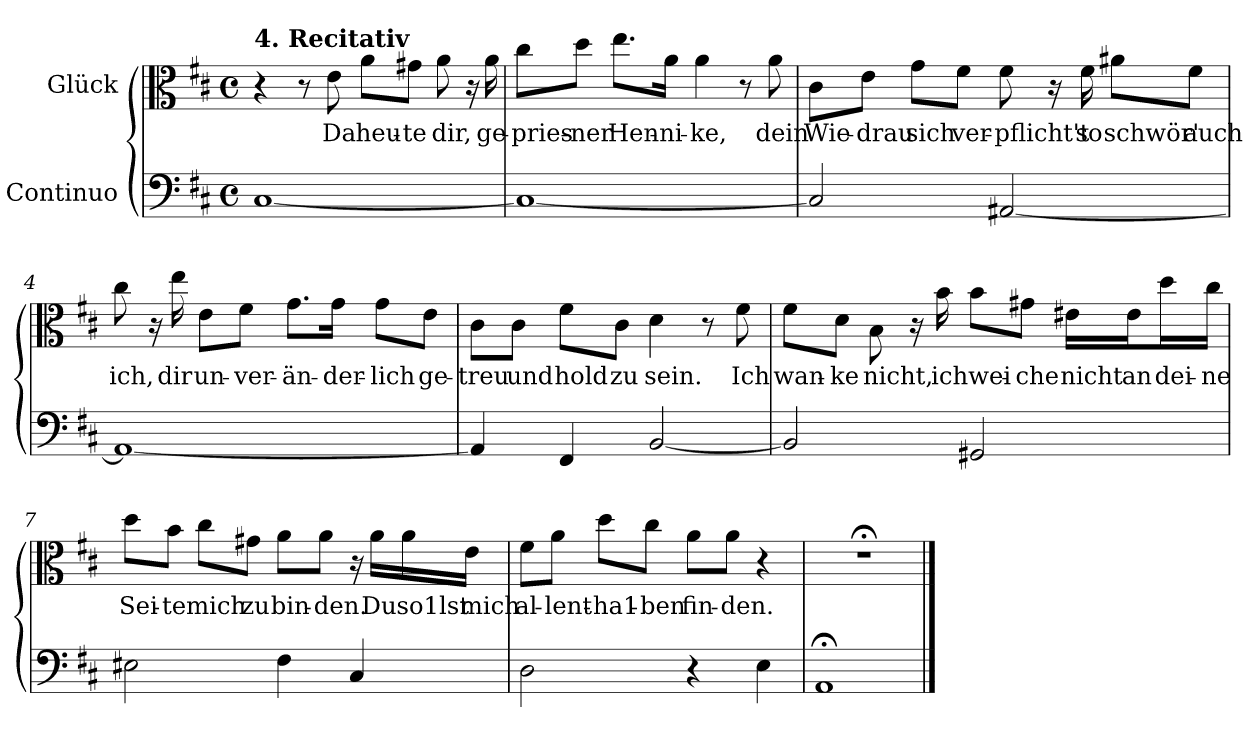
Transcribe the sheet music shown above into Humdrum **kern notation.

**kern	**kern	**text
*part2	*part1	*part1
*staff2	*staff1	*staff1
*I"Continuo	*I"Glück	*
*clefF4	*clefC3	*
*k[f#c#]	*k[f#c#]	*
*M4/4	*M4/4	*
*met(c)	*met(c)	*
=1	=1	=1
!	!LO:TX:a:B:t=4. Recitativ	!
[<1C#	4r	.
.	8r	.
!	!	!LO:LY:b
.	8e\	Da
!	!	!LO:LY:b
.	8a\L	heu-
!	!	!LO:LY:b
.	8g#X\J	-te
!	!	!LO:LY:b
.	8a\	dir,
.	16r	.
!	!	!LO:LY:b
.	16a\	ge-
=2	=2	=2
!	!	!LO:LY:b
1C#_	8cc#\L	-pries-
!	!	!LO:LY:b
.	8dd\J	-ner
!	!	!LO:LY:b
.	8.ee\L	Hen-
!	!	!LO:LY:b
.	16a\Jk	-ni-
!	!	!LO:LY:b
.	4a\	-ke,
.	8r	.
!	!	!LO:LY:b
.	8a\	dein
=3	=3	=3
!	!	!LO:LY:b
2C#/]	8c#\L	Wie-
!	!	!LO:LY:b
.	8e\J	-drau
!	!	!LO:LY:b
.	8g\L	sich
!	!	!LO:LY:b
.	8f#\J	ver-
!	!	!LO:LY:b
[2AA#X/	8f#\	-pflicht't
.	16r	.
!	!	!LO:LY:b
.	16f#\	so
!	!	!LO:LY:b
.	8a#X\L	schwör'
!	!	!LO:LY:b
.	8f#\J	auch
!!LO:LB:g=z
=4	=4	=4
!	!	!LO:LY:b
1AA#_	8cc#\	ich,
.	16r	.
!	!	!LO:LY:b
.	16ee\	dir
!	!	!LO:LY:b
.	8e\L	un-
!	!	!LO:LY:b
.	8f#\J	-ver-
!	!	!LO:LY:b
.	8.g\L	-än-
!	!	!LO:LY:b
.	16g\Jk	-der-
!	!	!LO:LY:b
.	8g\L	-lich
!	!	!LO:LY:b
.	8e\J	ge-
=5	=5	=5
!	!	!LO:LY:b
4AA#/]	8c#\L	-treu
!	!	!LO:LY:b
.	8c#\J	und
!	!	!LO:LY:b
4FF#/	8f#\L	hold
!	!	!LO:LY:b
.	8c#\J	zu
!	!	!LO:LY:b
[<2BB/	4d\	sein.
.	8r	.
!	!	!LO:LY:b
.	8f#\	Ich
=6	=6	=6
!	!	!LO:LY:b
2BB/]	8f#\L	wan-
!	!	!LO:LY:b
.	8d\J	-ke
!	!	!LO:LY:b
.	8B\	nicht,
.	16r	.
!	!	!LO:LY:b
.	16b\	ichwei-
2GG#X/	8b\L	.
!	!	!LO:LY:b
.	8g#X\J	-che
!	!	!LO:LY:b
.	16e#X\LL	nicht
!	!	!LO:LY:b
.	16e#\J	an
!	!	!LO:LY:b
.	16dd\L	dei-
!	!	!LO:LY:b
.	16cc#\JJ	-ne
!!LO:LB:g=z
=7	=7	=7
!	!	!LO:LY:b
2E#X\	8dd\L	Sei-
!	!	!LO:LY:b
.	8b\J	-te
!	!	!LO:LY:b
.	8cc#\L	mich
!	!	!LO:LY:b
.	8g#X\J	zu
!	!	!LO:LY:b
4F#\	8a\L	bin-
!	!	!LO:LY:b
.	8a\J	-den.
4C#/	16r	.
!	!	!LO:LY:b
.	16a\LL	Du
!	!	!LO:LY:b
.	16a\	so1lst
!	!	!LO:LY:b
.	16e\JJ	mich
=8	=8	=8
!	!	!LO:LY:b
2D\	8f#\L	al-
!	!	!LO:LY:b
.	8a\J	-lent-
!	!	!LO:LY:b
.	8dd\L	-ha1-
!	!	!LO:LY:b
.	8cc#\J	-ben
!	!	!LO:LY:b
4r	8a\L	fin-
!	!	!LO:LY:b
.	8a\J	-den.
4E\	4r	.
=9	=9	=9
1AA;<	1r;<	.
==	==	==
*-	*-	*-
